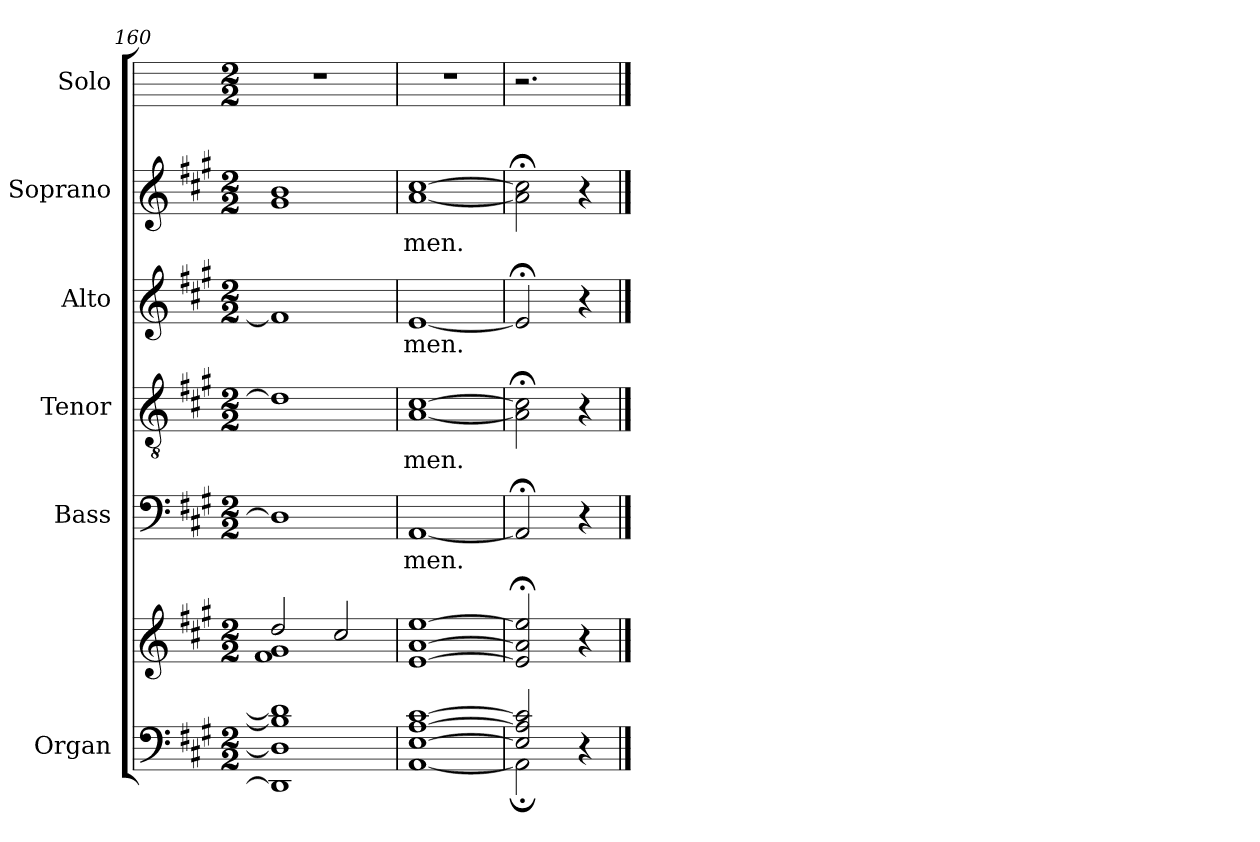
**kern	**kern	**kern	**text	**kern	**text	**kern	**text	**kern	**text	**kern
*part6	*part6	*part5	*part5	*part4	*part4	*part3	*part3	*part2	*part2	*part1
*staff7	*staff6	*staff5	*staff5	*staff4	*staff4	*staff3	*staff3	*staff2	*staff2	*staff1
*I"Organ	*	*I"Bass	*	*I"Tenor	*	*I"Alto	*	*I"Soprano	*	*I"Solo
*	*	*I'B	*	*I'T	*	*I'A	*	*I'S	*	*I'Solo
*clefF4	*clefG2	*clefF4	*	*clefGv2	*	*clefG2	*	*clefG2	*	*
*k[f#c#g#]	*k[f#c#g#]	*k[f#c#g#]	*	*k[f#c#g#]	*	*k[f#c#g#]	*	*k[f#c#g#]	*	*
*A:	*A:	*A:	*	*A:	*	*A:	*	*A:	*	*
*M2/2	*M2/2	*M2/2	*	*M2/2	*	*M2/2	*	*M2/2	*	*M2/2
=160	=160	=160	=160	=160	=160	=160	=160	=160	=160	=160
*^	*^	*	*	*	*	*	*	*	*	*
1D/] 1B/] 1d/]	1DD\]	2dd/	1f#\ 1g#\	1D]	.	1d]	.	1f#]	.	1g# 1b	.	1r
.	.	2cc#/	.	.	.	.	.	.	.	.	.	.
=161	=161	=161	=161	=161	=161	=161	=161	=161	=161	=161	=161	=161
!	!	!	!	!	!LO:LY:b	!	!LO:LY:b	!	!LO:LY:b	!	!LO:LY:b	!
[1E/ [1A/ [1c#/	[1AA\	[1e/ [1a/ [1ee/	1ryy	[1AA	men.	[1A [1c#	men.	[1e	men.	[1a [1cc#	men.	1r
=162	=162	=162	=162	=162	=162	=162	=162	=162	=162	=162	=162	=162
2E/] 2A/] 2c#/]	2AA;\]	2e/];< 2a/];< 2ee/];<	2.ryy	2AA;<]	.	2A];< 2c#];<	.	2e;<]	.	2a];< 2cc#];<	.	2.r
4r	4ryy	4r	.	4r	.	4r	.	4r	.	4r	.	.
*v	*v	*	*	*	*	*	*	*	*	*	*	*
*	*v	*v	*	*	*	*	*	*	*	*	*
==	==	==	==	==	==	==	==	==	==	==
*-	*-	*-	*-	*-	*-	*-	*-	*-	*-	*-
